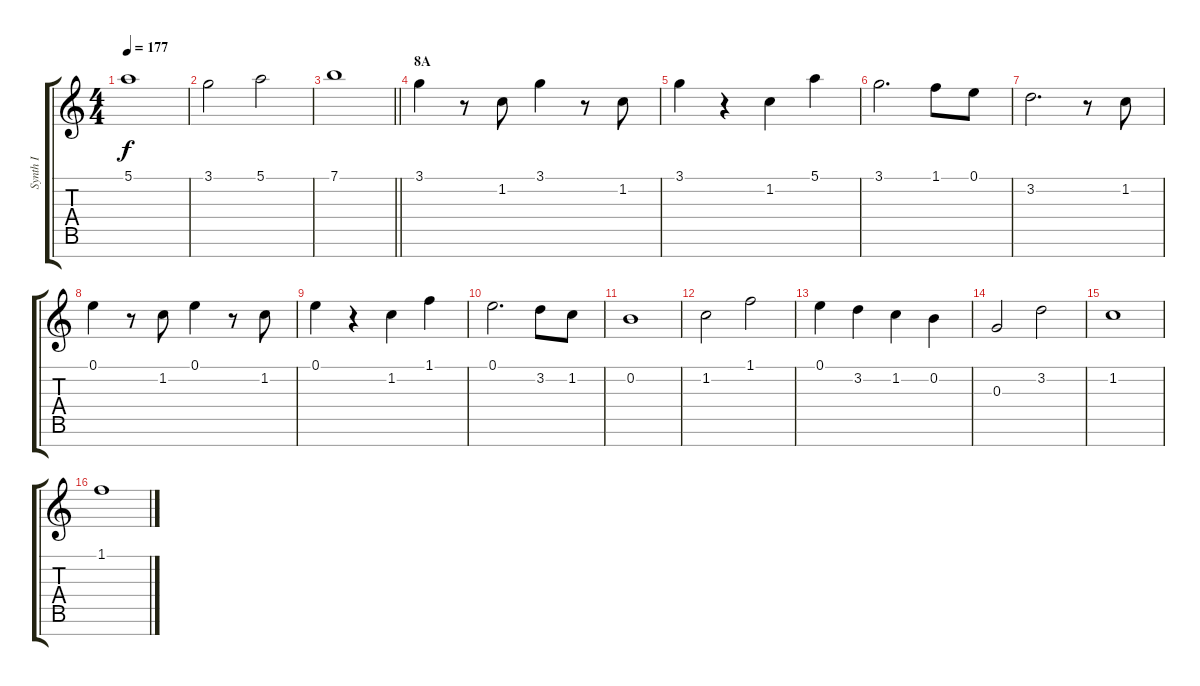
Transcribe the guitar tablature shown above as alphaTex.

\track ("Synth I" "Synth I") {instrument fx5brightness}
\staff {score tabs}
\tuning (E5 B4 G4 D4 A3 E3 B2) {hide}
\ts (4 4)
\tempo 177
\clef g2
\ks c
5.1{t}.1{dy f} |
3.1.2 5.1.2 |
\barLineRight lightlight
7.1.1 |
\section ("" "8A")
3.1.4 r.8 1.2.8 3.1.4 r.8 1.2.8 |
3.1.4 r.4 1.2.4 5.1.4 |
3.1.2{d} 1.1.8 0.1.8 |
3.2.2{d} r.8 1.2.8 |
0.1.4 r.8 1.2.8 0.1.4 r.8 1.2.8 |
0.1.4 r.4 1.2.4 1.1.4 |
0.1.2{d} 3.2.8 1.2.8 |
0.2.1 |
1.2.2 1.1.2 |
0.1.4 3.2.4 1.2.4 0.2.4 |
0.3.2 3.2.2 |
1.2.1 |
1.1.1
